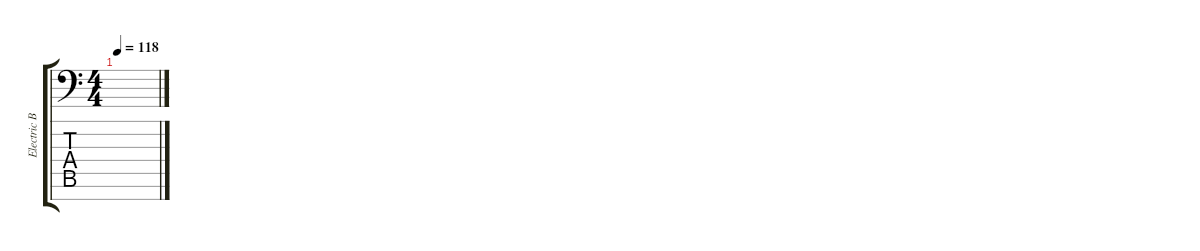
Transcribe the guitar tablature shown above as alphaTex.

\track ("Electric Bass (finger)" "Electric B") {instrument overdrivenguitar}
\staff {score tabs}
\tuning (G2 D2 A1 E1 B0 C-1 C-1) {hide}
\ts (4 4)
\tempo 118
\clef f4
\ks c
